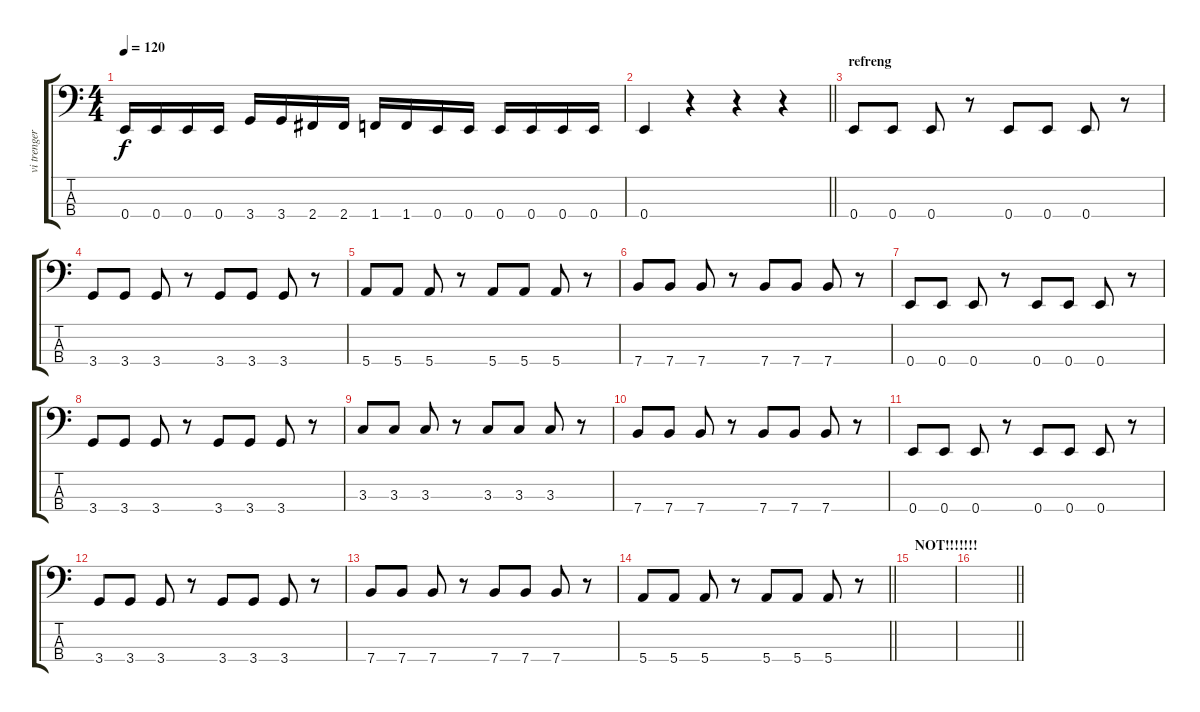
\track ("vi trenger bass" "vi trenger") {instrument electricbasspick}
\staff {score tabs}
\tuning (G2 D2 A1 E1) {hide}
\ts (4 4)
\tempo 120
\clef f4
\ks c
0.4.16{dy f} 0.4.16 0.4.16 0.4.16 3.4.16 3.4.16 2.4.16 2.4.16 1.4.16 1.4.16 0.4.16 0.4.16 0.4.16 0.4.16 0.4.16 0.4.16 |
\barLineRight lightlight
0.4.4 r.4 r.4 r.4 |
\section ("" "refreng")
0.4.8 0.4.8 0.4.8 r.8 0.4.8 0.4.8 0.4.8 r.8 |
3.4.8 3.4.8 3.4.8 r.8 3.4.8 3.4.8 3.4.8 r.8 |
5.4.8 5.4.8 5.4.8 r.8 5.4.8 5.4.8 5.4.8 r.8 |
7.4.8 7.4.8 7.4.8 r.8 7.4.8 7.4.8 7.4.8 r.8 |
0.4.8 0.4.8 0.4.8 r.8 0.4.8 0.4.8 0.4.8 r.8 |
3.4.8 3.4.8 3.4.8 r.8 3.4.8 3.4.8 3.4.8 r.8 |
3.3.8 3.3.8 3.3.8 r.8 3.3.8 3.3.8 3.3.8 r.8 |
7.4.8 7.4.8 7.4.8 r.8 7.4.8 7.4.8 7.4.8 r.8 |
0.4.8 0.4.8 0.4.8 r.8 0.4.8 0.4.8 0.4.8 r.8 |
3.4.8 3.4.8 3.4.8 r.8 3.4.8 3.4.8 3.4.8 r.8 |
7.4.8 7.4.8 7.4.8 r.8 7.4.8 7.4.8 7.4.8 r.8 |
\barLineRight lightlight
5.4.8 5.4.8 5.4.8 r.8 5.4.8 5.4.8 5.4.8 r.8 |
\section ("" "NOT!!!!!!!")
|
\barLineRight lightlight
